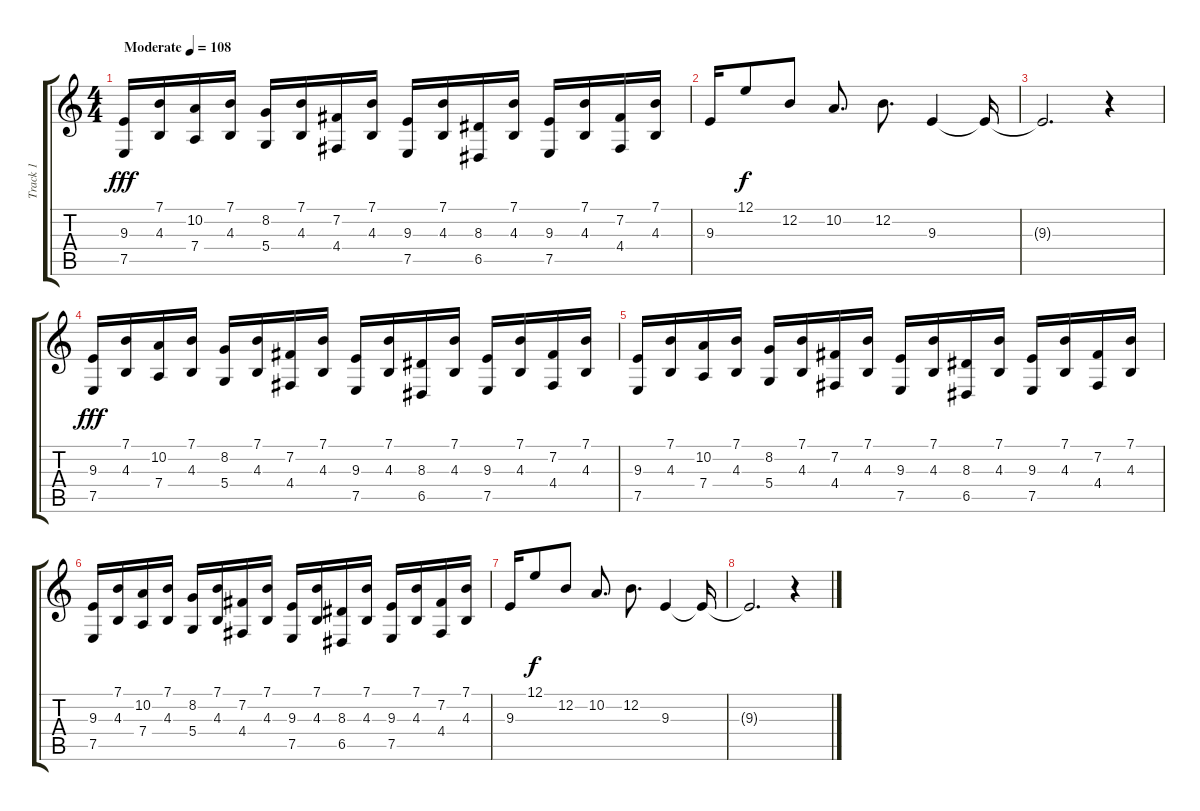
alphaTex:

\track ("Track 1" "Track 1") {instrument acousticgrandpiano}
\staff {score tabs}
\tuning (E4 B3 G3 D3 A2 E2) {hide}
\ts (4 4)
\tempo (108 "Moderate")
\clef g2
\ks c
(9.3 7.5).16{dy fff instrument acousticgrandpiano} (7.1 4.3).16 (10.2 7.4).16 (7.1 4.3).16 (8.2 5.4).16 (7.1 4.3).16 (7.2 4.4).16 (7.1 4.3).16 (9.3 7.5).16 (7.1 4.3).16 (8.3 6.5).16 (7.1 4.3).16 (9.3 7.5).16 (7.1 4.3).16 (7.2 4.4).16 (7.1 4.3).16 |
9.3.16 12.1.8{dy f} 12.2.8 10.2.8{d} 12.2.8{d} 9.3.4 9.3{t}.16 |
9.3{t}.2{d} r.4 |
(9.3 7.5).16{dy fff} (7.1 4.3).16 (10.2 7.4).16 (7.1 4.3).16 (8.2 5.4).16 (7.1 4.3).16 (7.2 4.4).16 (7.1 4.3).16 (9.3 7.5).16 (7.1 4.3).16 (8.3 6.5).16 (7.1 4.3).16 (9.3 7.5).16 (7.1 4.3).16 (7.2 4.4).16 (7.1 4.3).16 |
(9.3 7.5).16 (7.1 4.3).16 (10.2 7.4).16 (7.1 4.3).16 (8.2 5.4).16 (7.1 4.3).16 (7.2 4.4).16 (7.1 4.3).16 (9.3 7.5).16 (7.1 4.3).16 (8.3 6.5).16 (7.1 4.3).16 (9.3 7.5).16 (7.1 4.3).16 (7.2 4.4).16 (7.1 4.3).16 |
(9.3 7.5).16 (7.1 4.3).16 (10.2 7.4).16 (7.1 4.3).16 (8.2 5.4).16 (7.1 4.3).16 (7.2 4.4).16 (7.1 4.3).16 (9.3 7.5).16 (7.1 4.3).16 (8.3 6.5).16 (7.1 4.3).16 (9.3 7.5).16 (7.1 4.3).16 (7.2 4.4).16 (7.1 4.3).16 |
9.3.16 12.1.8{dy f} 12.2.8 10.2.8{d} 12.2.8{d} 9.3.4 9.3{t}.16 |
9.3{t}.2{d} r.4
